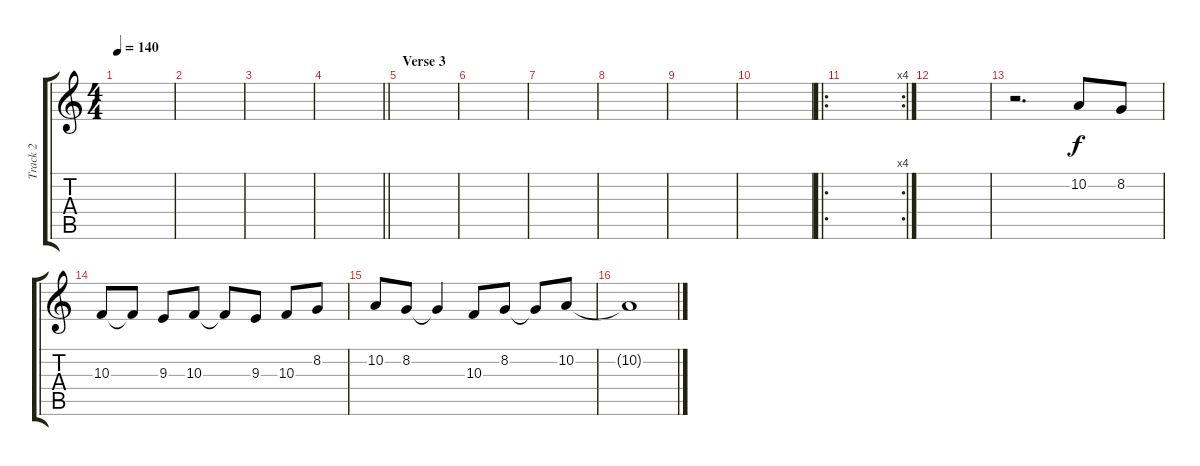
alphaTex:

\track ("Track 2" "Track 2") {instrument trumpet}
\staff {score tabs}
\tuning (E4 B3 G3 D3 A2 E2) {hide}
\ts (4 4)
\tempo 140
\clef g2
\ks c
|
|
|
\barLineRight lightlight
|
\section ("" "Verse 3")
|
|
|
|
|
|
\ro
\rc 4
|
|
r.2{d} 10.2.8 8.2.8 |
10.3.8 10.3{t}.8 9.3.8 10.3.8 10.3{t}.8 9.3.8 10.3.8 8.2.8 |
10.2.8 8.2.8 8.2{t}.4 10.3.8 8.2.8 8.2{t}.8 10.2.8 |
10.2{t}.1
